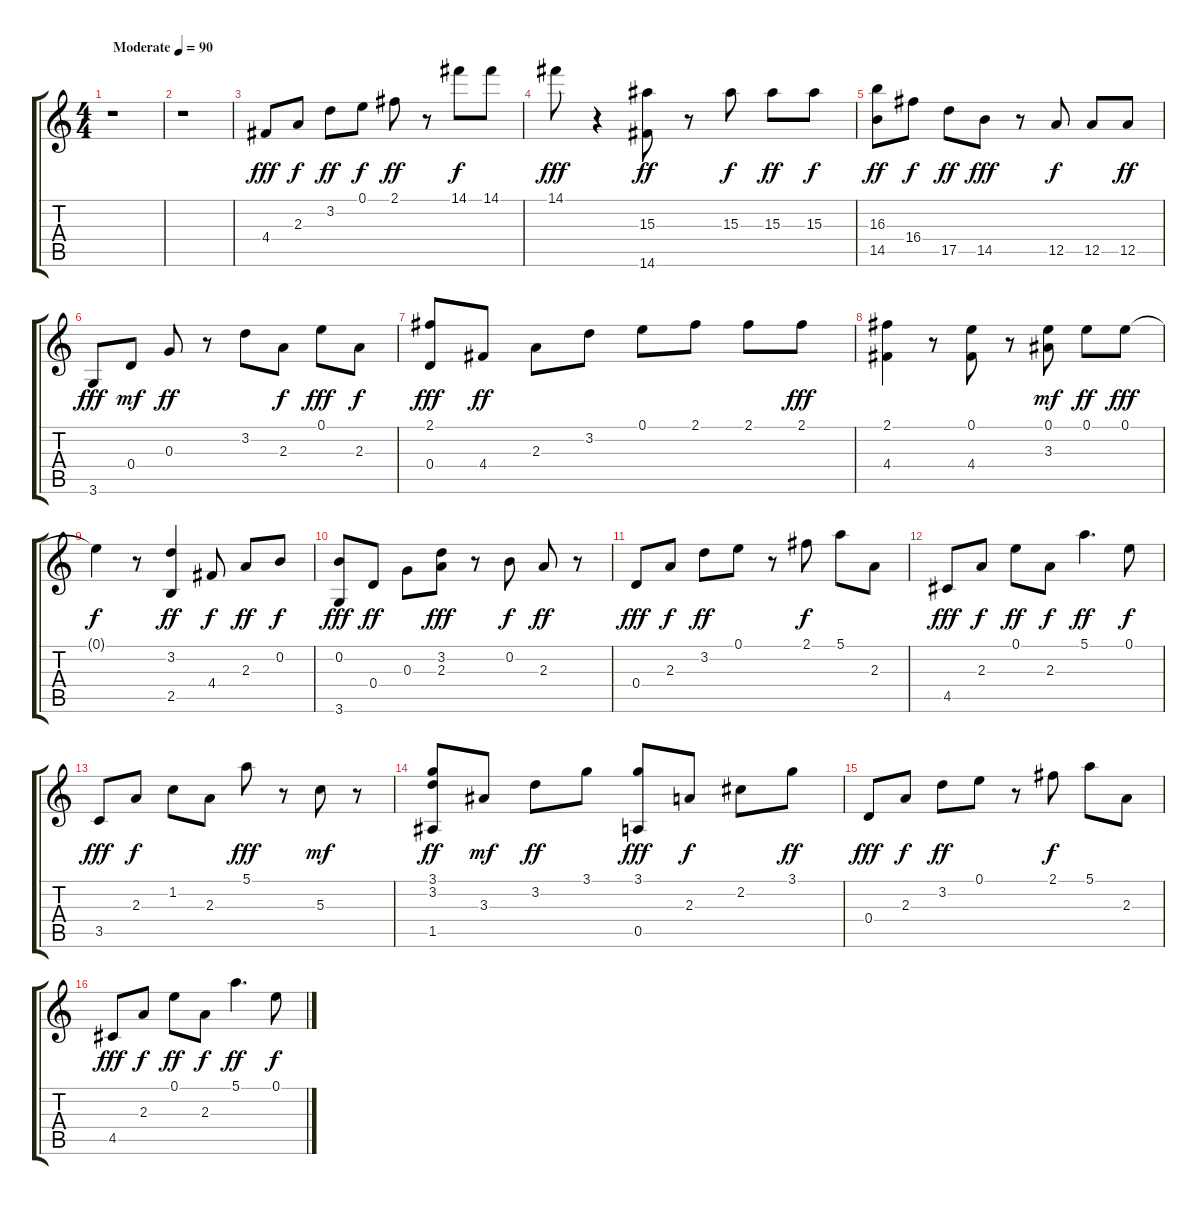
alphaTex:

\track "" {instrument acousticguitarsteel}
\staff {score tabs}
\tuning (E4 B3 G3 D3 A2 E2) {hide}
\ts (4 4)
\tempo (90 "Moderate")
\clef g2
\ks c
r.1{dy fff instrument acousticguitarsteel} |
r.1 |
4.4.8 2.3.8{dy f} 3.2.8{dy ff} 0.1.8{dy f} 2.1.8{dy ff} r.8 14.1.8{dy f} 14.1.8 |
14.1.8{dy fff} r.4 (15.3 14.6).8{dy ff} r.8 15.3.8{dy f} 15.3.8{dy ff} 15.3.8{dy f} |
(16.3 14.5).8{dy ff} 16.4.8{dy f} 17.5.8{dy ff} 14.5.8{dy fff} r.8 12.5.8{dy f} 12.5.8 12.5.8{dy ff} |
3.6.8{dy fff} 0.4.8{dy mf} 0.3.8{dy ff} r.8 3.2.8 2.3.8{dy f} 0.1.8{dy fff} 2.3.8{dy f} |
(2.1 0.4).8{dy fff} 4.4.8{dy ff} 2.3.8 3.2.8 0.1.8 2.1.8 2.1.8 2.1.8{dy fff} |
(2.1 4.4).4 r.8 (0.1 4.4).8 r.8 (0.1 3.3).8{dy mf} 0.1.8{dy ff} 0.1.8{dy fff} |
0.1{t}.4{dy f} r.8 (3.2 2.5).4{dy ff} 4.4.8{dy f} 2.3.8{dy ff} 0.2.8{dy f} |
(0.2 3.6).8{dy fff} 0.4.8{dy ff} 0.3.8 (3.2 2.3).8{dy fff} r.8 0.2.8{dy f} 2.3.8{dy ff} r.8 |
0.4.8{dy fff} 2.3.8{dy f} 3.2.8{dy ff} 0.1.8 r.8 2.1.8{dy f} 5.1.8 2.3.8 |
4.5.8{dy fff} 2.3.8{dy f} 0.1.8{dy ff} 2.3.8{dy f} 5.1.4{d dy ff} 0.1.8{dy f} |
3.5.8{dy fff} 2.3.8{dy f} 1.2.8 2.3.8 5.1.8{dy fff} r.8 5.3.8{dy mf} r.8 |
(3.1 3.2 1.5).8{dy ff} 3.3.8{dy mf} 3.2.8{dy ff} 3.1.8 (3.1 0.5).8{dy fff} 2.3.8{dy f} 2.2.8 3.1.8{dy ff} |
0.4.8{dy fff} 2.3.8{dy f} 3.2.8{dy ff} 0.1.8 r.8 2.1.8{dy f} 5.1.8 2.3.8 |
4.5.8{dy fff} 2.3.8{dy f} 0.1.8{dy ff} 2.3.8{dy f} 5.1.4{d dy ff} 0.1.8{dy f}
